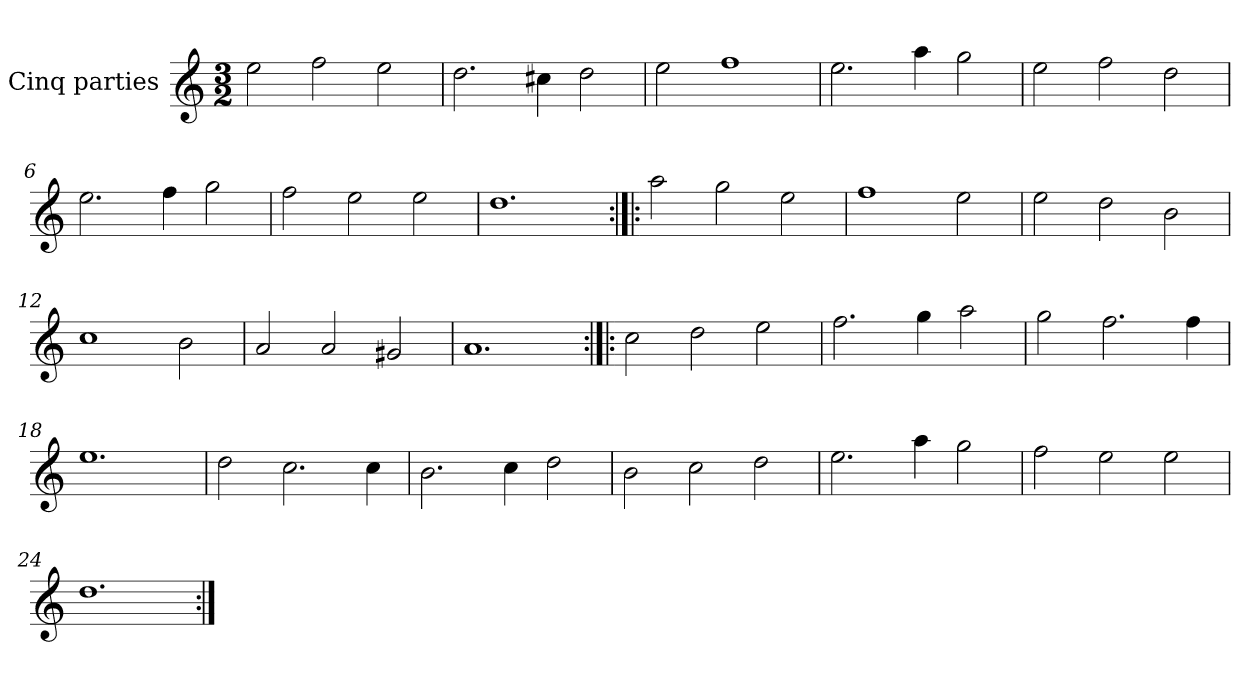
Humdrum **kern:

**kern
*part1
*staff1
*I"Cinq parties
*clefG2
*k[]
*M3/2
*MM180
=1
2ee\
2ff\
2ee\
=2
2.dd\
4cc#X\
2dd\
=3
2ee\
1ff
=4
2.ee\
4aa\
2gg\
=5
2ee\
2ff\
2dd\
=6
2.ee\
4ff\
2gg\
=7
2ff\
2ee\
2ee\
=8
1.dd
=9:|!|:
2aa\
2gg\
2ee\
=10
1ff
2ee\
=11
2ee\
2dd\
2b\
=12
1cc
2b\
=13
2a/
2a/
2g#X/
=14
1.a
=15:|!|:
2cc\
2dd\
2ee\
=16
2.ff\
4gg\
2aa\
=17
2gg\
2.ff\
4ff\
=18
1.ee
=19
2dd\
2.cc\
4cc\
=20
2.b\
4cc\
2dd\
=21
2b\
2cc\
2dd\
=22
2.ee\
4aa\
2gg\
=23
2ff\
2ee\
2ee\
=24
1.dd
=:|!
*-
